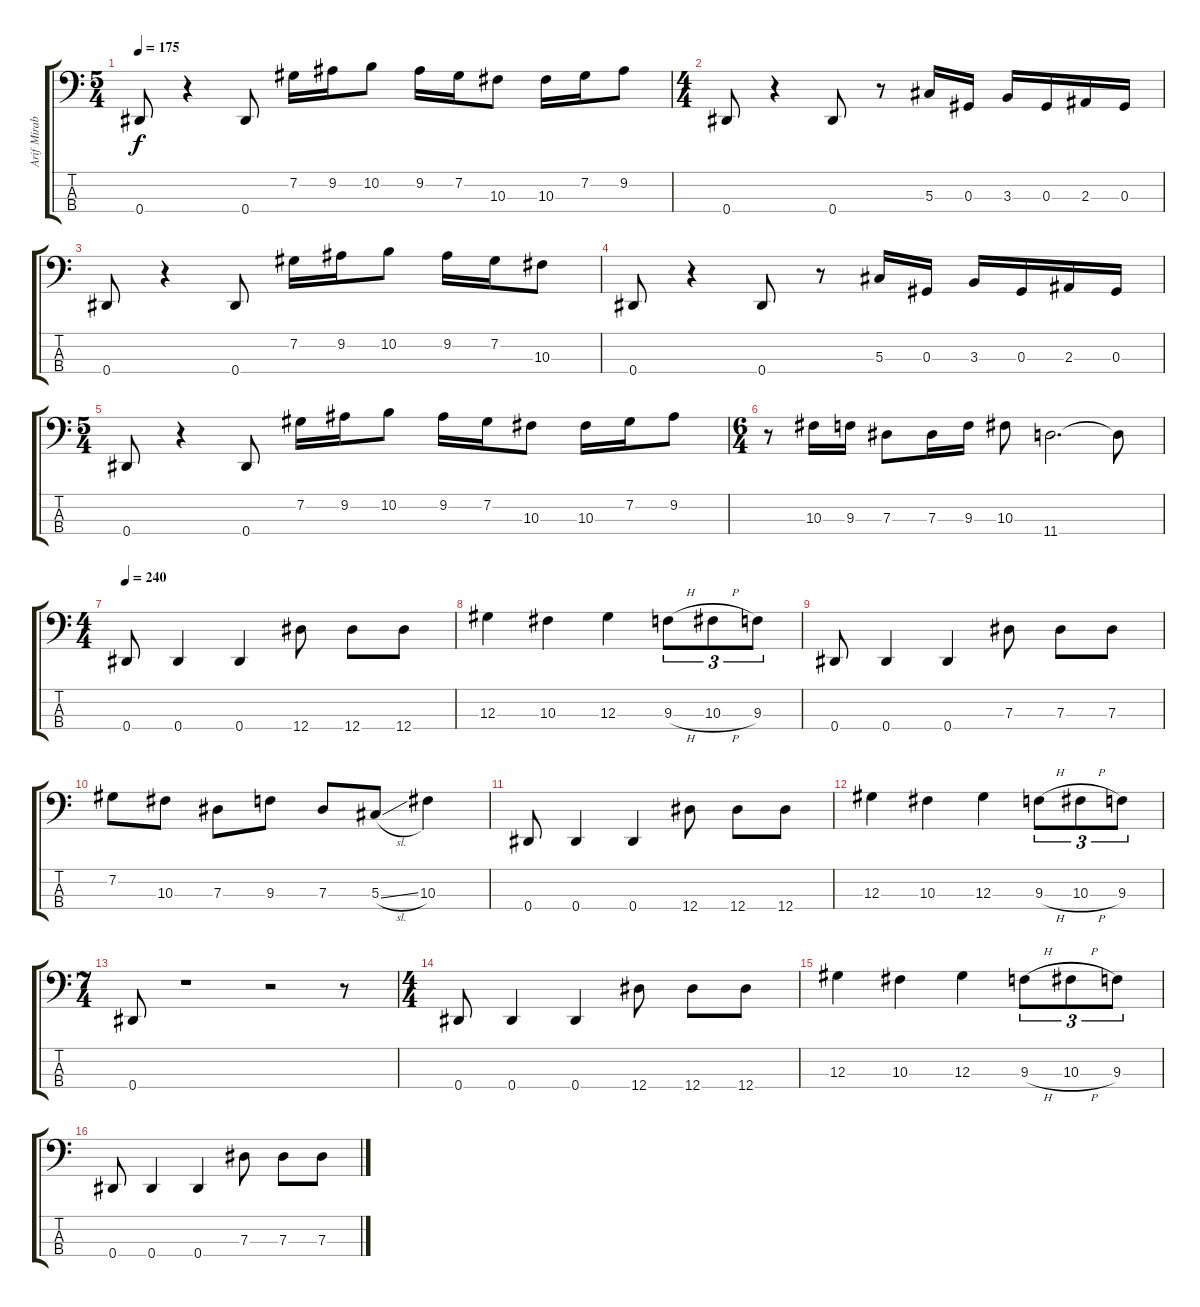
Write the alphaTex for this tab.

\track ("Arif Mirabdolbaghi" "Arif Mirab") {instrument electricbassfinger}
\staff {score tabs}
\tuning (Gb2 Db2 Ab1 Eb1) {hide}
\ts (5 4)
\tempo 175
\clef f4
\ks c
0.4.8{dy f} r.4 0.4.8 7.2.16 9.2.16 10.2.8 9.2.16 7.2.16 10.3.8 10.3.16 7.2.16 9.2.8 |
\ts (4 4)
0.4.8 r.4 0.4.8 r.8 5.3.16 0.3.16 3.3.16 0.3.16 2.3.16 0.3.16 |
0.4.8 r.4 0.4.8 7.2.16 9.2.16 10.2.8 9.2.16 7.2.16 10.3.8 |
0.4.8 r.4 0.4.8 r.8 5.3.16 0.3.16 3.3.16 0.3.16 2.3.16 0.3.16 |
\ts (5 4)
0.4.8 r.4 0.4.8 7.2.16 9.2.16 10.2.8 9.2.16 7.2.16 10.3.8 10.3.16 7.2.16 9.2.8 |
\ts (6 4)
r.8 10.3.16 9.3.16 7.3.8 7.3.16 9.3.16 10.3.8 11.4.2{d} 11.4{t}.8 |
\ts (4 4)
\tempo 240
0.4.8 0.4.4 0.4.4 12.4.8 12.4.8 12.4.8 |
12.3.4 10.3.4 12.3.4 9.3{h}.8{tu (3 2)} 10.3{h}.8{tu (3 2)} 9.3.8{tu (3 2)} |
0.4.8 0.4.4 0.4.4 7.3.8 7.3.8 7.3.8 |
7.2.8 10.3.8 7.3.8 9.3.8 7.3.8 5.3{sl}.8 10.3.4 |
0.4.8 0.4.4 0.4.4 12.4.8 12.4.8 12.4.8 |
12.3.4 10.3.4 12.3.4 9.3{h}.8{tu (3 2)} 10.3{h}.8{tu (3 2)} 9.3.8{tu (3 2)} |
\ts (7 4)
0.4.8 r.1 r.2 r.8 |
\ts (4 4)
0.4.8 0.4.4 0.4.4 12.4.8 12.4.8 12.4.8 |
12.3.4 10.3.4 12.3.4 9.3{h}.8{tu (3 2)} 10.3{h}.8{tu (3 2)} 9.3.8{tu (3 2)} |
0.4.8 0.4.4 0.4.4 7.3.8 7.3.8 7.3.8
